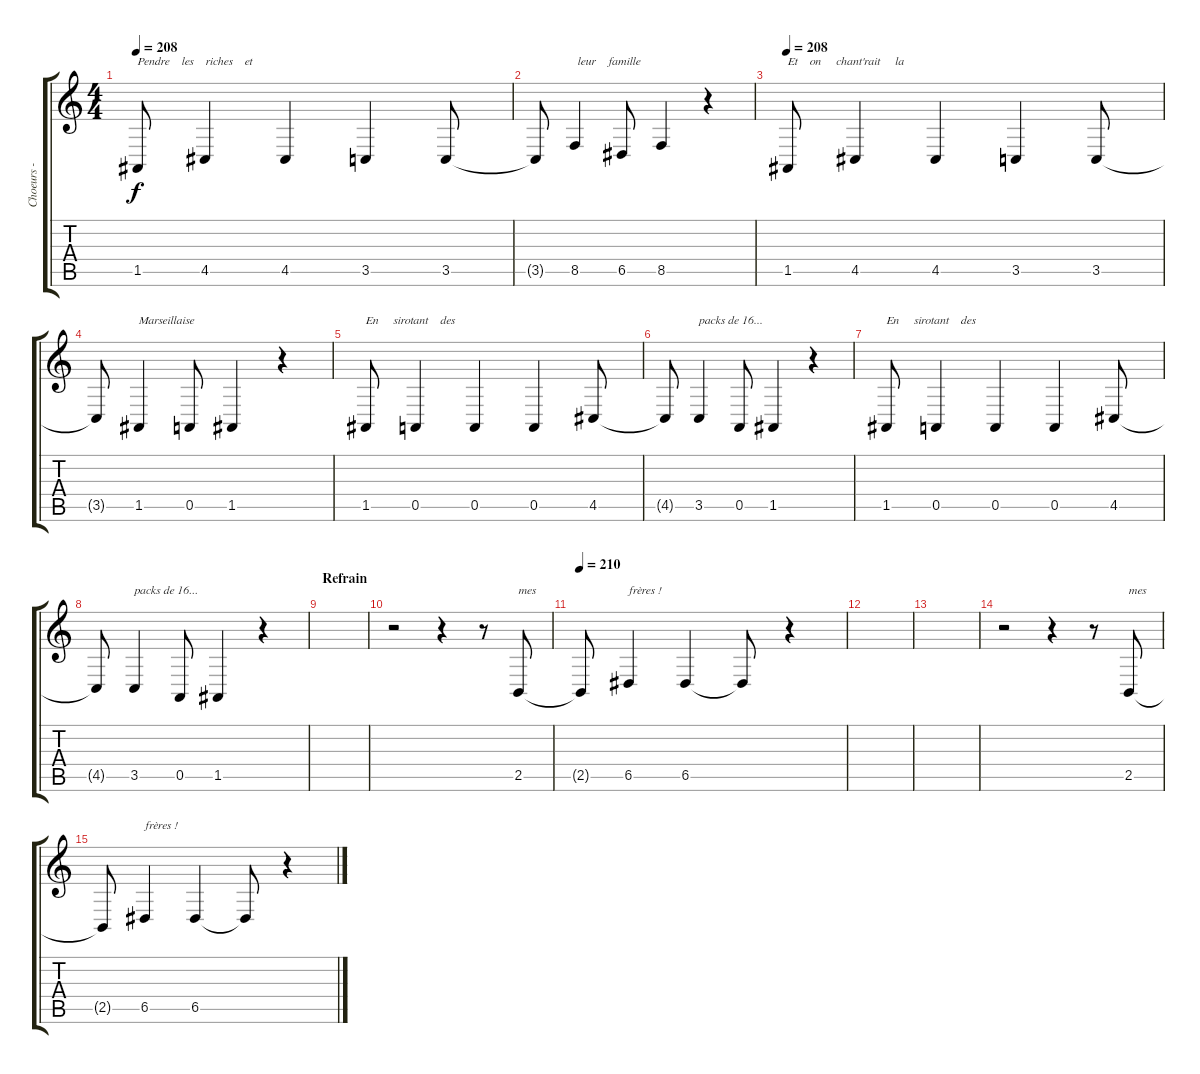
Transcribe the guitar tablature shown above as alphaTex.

\track ("Choeurs - Vlad et Yves" "Choeurs - ") {instrument lead2sawtooth}
\staff {score tabs}
\tuning (E4 B3 G3 D3 A2 E2) {hide}
\ts (4 4)
\tempo 208
\clef g2
\ks c
1.5.8{txt "Pendre    les    riches    et" dy f} 4.5.4 4.5.4 3.5.4 3.5.8 |
3.5{t}.8 8.5.4{txt " leur    famille"} 6.5.8 8.5.4 r.4 |
\tempo 208
1.5.8{txt "Et    on     chant'rait     la "} 4.5.4 4.5.4 3.5.4 3.5.8 |
3.5{t}.8 1.5.4{txt "Marseillaise"} 0.5.8 1.5.4 r.4 |
1.5.8{txt "En     sirotant    des "} 0.5.4 0.5.4 0.5.4 4.5.8 |
4.5{t}.8 3.5.4{txt "packs de 16..."} 0.5.8 1.5.4 r.4 |
1.5.8{txt "En     sirotant    des "} 0.5.4 0.5.4 0.5.4 4.5.8 |
4.5{t}.8 3.5.4{txt "packs de 16..."} 0.5.8 1.5.4 r.4 |
\section ("" "Refrain")
|
r.2 r.4 r.8 2.5.8{txt "mes"} |
\tempo 210
2.5{t}.8 6.5.4{txt "frères !"} 6.5.4 6.5{t}.8 r.4 |
|
|
r.2 r.4 r.8 2.5.8{txt "mes"} |
2.5{t}.8 6.5.4{txt "frères !"} 6.5.4 6.5{t}.8 r.4
